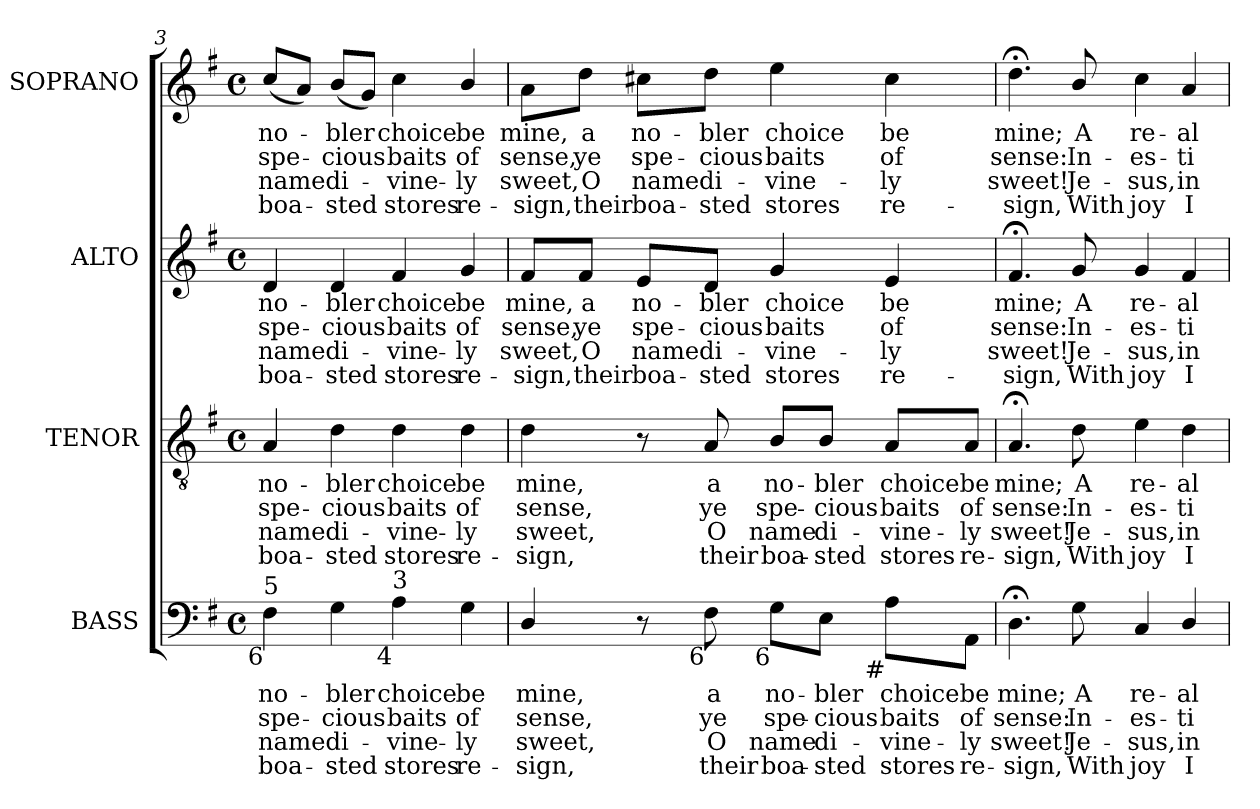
**kern	**text	**text	**text	**text	**kern	**text	**text	**text	**text	**kern	**text	**text	**text	**text	**kern	**text	**text	**text	**text
*part4	*part4	*part4	*part4	*part4	*part3	*part3	*part3	*part3	*part3	*part2	*part2	*part2	*part2	*part2	*part1	*part1	*part1	*part1	*part1
*staff4	*staff4	*staff4	*staff4	*staff4	*staff3	*staff3	*staff3	*staff3	*staff3	*staff2	*staff2	*staff2	*staff2	*staff2	*staff1	*staff1	*staff1	*staff1	*staff1
*I"BASS	*	*	*	*	*I"TENOR	*	*	*	*	*I"ALTO	*	*	*	*	*I"SOPRANO	*	*	*	*
*I'B.	*	*	*	*	*I'T.	*	*	*	*	*I'A.	*	*	*	*	*I'S.	*	*	*	*
*clefF4	*	*	*	*	*clefGv2	*	*	*	*	*clefG2	*	*	*	*	*clefG2	*	*	*	*
*	*	*	*	*	*ITrd7c12	*	*	*	*	*	*	*	*	*	*	*	*	*	*
*k[f#]	*	*	*	*	*k[f#]	*	*	*	*	*k[f#]	*	*	*	*	*k[f#]	*	*	*	*
*G:	*	*	*	*	*G:	*	*	*	*	*G:	*	*	*	*	*G:	*	*	*	*
*M4/4	*	*	*	*	*M4/4	*	*	*	*	*M4/4	*	*	*	*	*M4/4	*	*	*	*
*met(c)	*	*	*	*	*met(c)	*	*	*	*	*met(c)	*	*	*	*	*met(c)	*	*	*	*
=3	=3	=3	=3	=3	=3	=3	=3	=3	=3	=3	=3	=3	=3	=3	=3	=3	=3	=3	=3
!	!LO:LY:b:color=#000000	!LO:LY:b:color=#000000	!LO:LY:b:color=#000000	!LO:LY:b:color=#000000	!	!	!	!	!	!	!	!	!	!	!	!	!	!	!
!	!	!	!	!	!	!LO:LY:b:color=#000000	!LO:LY:b:color=#000000	!LO:LY:b:color=#000000	!LO:LY:b:color=#000000	!	!	!	!	!	!	!	!	!	!
!	!	!	!	!	!	!	!	!	!	!	!LO:LY:b:color=#000000	!LO:LY:b:color=#000000	!LO:LY:b:color=#000000	!LO:LY:b:color=#000000	!	!	!	!	!
!LO:TX:b:rj:t=6	!	!	!	!	!	!	!	!	!	!	!	!	!	!	!	!	!	!	!
!LO:TX:t=5	!	!	!	!	!	!	!	!	!	!	!	!	!	!	!	!	!	!	!
!	!	!	!	!	!	!	!	!	!	!	!	!	!	!	!	!LO:LY:b:color=#000000	!LO:LY:b:color=#000000	!LO:LY:b:color=#000000	!LO:LY:b:color=#000000
4F#i\	no-	spe-	name	boa-	4AAi/	no-	spe-	name	boa-	4di/	no-	spe-	name	boa-	(8cci/L	no-	spe-	name	boa-
.	.	.	.	.	.	.	.	.	.	.	.	.	.	.	8ai/J)	.	.	.	.
!	!LO:LY:b:color=#000000	!LO:LY:b:color=#000000	!LO:LY:b:color=#000000	!LO:LY:b:color=#000000	!	!	!	!	!	!	!	!	!	!	!	!	!	!	!
!	!	!	!	!	!	!LO:LY:b:color=#000000	!LO:LY:b:color=#000000	!LO:LY:b:color=#000000	!LO:LY:b:color=#000000	!	!	!	!	!	!	!	!	!	!
!	!	!	!	!	!	!	!	!	!	!	!LO:LY:b:color=#000000	!LO:LY:b:color=#000000	!LO:LY:b:color=#000000	!LO:LY:b:color=#000000	!	!	!	!	!
!	!	!	!	!	!	!	!	!	!	!	!	!	!	!	!	!LO:LY:b:color=#000000	!LO:LY:b:color=#000000	!LO:LY:b:color=#000000	!LO:LY:b:color=#000000
4Gi\	-bler	-cious	-di-	-sted	4Di\	-bler	-cious	-di-	-sted	4di/	-bler	-cious	-di-	-sted	(8bi/L	-bler	-cious	-di-	-sted
.	.	.	.	.	.	.	.	.	.	.	.	.	.	.	8gi/J)	.	.	.	.
!	!LO:LY:b:color=#000000	!LO:LY:b:color=#000000	!LO:LY:b:color=#000000	!LO:LY:b:color=#000000	!	!	!	!	!	!	!	!	!	!	!	!	!	!	!
!	!	!	!	!	!	!LO:LY:b:color=#000000	!LO:LY:b:color=#000000	!LO:LY:b:color=#000000	!LO:LY:b:color=#000000	!	!	!	!	!	!	!	!	!	!
!	!	!	!	!	!	!	!	!	!	!	!LO:LY:b:color=#000000	!LO:LY:b:color=#000000	!LO:LY:b:color=#000000	!LO:LY:b:color=#000000	!	!	!	!	!
!LO:TX:b:rj:t=4	!	!	!	!	!	!	!	!	!	!	!	!	!	!	!	!	!	!	!
!LO:TX:t=3	!	!	!	!	!	!	!	!	!	!	!	!	!	!	!	!	!	!	!
!	!	!	!	!	!	!	!	!	!	!	!	!	!	!	!	!LO:LY:b:color=#000000	!LO:LY:b:color=#000000	!LO:LY:b:color=#000000	!LO:LY:b:color=#000000
4Ai\	choice	baits	vine-	-stores	4Di\	choice	baits	vine-	-stores	4f#i/	choice	baits	vine-	-stores	4cci\	choice	baits	vine-	-stores
!	!LO:LY:b:color=#000000	!LO:LY:b:color=#000000	!LO:LY:b:color=#000000	!LO:LY:b:color=#000000	!	!	!	!	!	!	!	!	!	!	!	!	!	!	!
!	!	!	!	!	!	!LO:LY:b:color=#000000	!LO:LY:b:color=#000000	!LO:LY:b:color=#000000	!LO:LY:b:color=#000000	!	!	!	!	!	!	!	!	!	!
!	!	!	!	!	!	!	!	!	!	!	!LO:LY:b:color=#000000	!LO:LY:b:color=#000000	!LO:LY:b:color=#000000	!LO:LY:b:color=#000000	!	!	!	!	!
!	!	!	!	!	!	!	!	!	!	!	!	!	!	!	!	!LO:LY:b:color=#000000	!LO:LY:b:color=#000000	!LO:LY:b:color=#000000	!LO:LY:b:color=#000000
4Gi\	be	of	ly	re-	4Di\	be	of	ly	re-	4gi/	be	of	ly	re-	4bi/	be	of	ly	re-
!!LO:LB:g=z
=4	=4	=4	=4	=4	=4	=4	=4	=4	=4	=4	=4	=4	=4	=4	=4	=4	=4	=4	=4
!	!LO:LY:b:color=#000000	!LO:LY:b:color=#000000	!LO:LY:b:color=#000000	!LO:LY:b:color=#000000	!	!	!	!	!	!	!	!	!	!	!	!	!	!	!
!	!	!	!	!	!	!LO:LY:b:color=#000000	!LO:LY:b:color=#000000	!LO:LY:b:color=#000000	!LO:LY:b:color=#000000	!	!	!	!	!	!	!	!	!	!
!	!	!	!	!	!	!	!	!	!	!	!LO:LY:b:color=#000000	!LO:LY:b:color=#000000	!LO:LY:b:color=#000000	!LO:LY:b:color=#000000	!	!	!	!	!
!	!	!	!	!	!	!	!	!	!	!	!	!	!	!	!	!LO:LY:b:color=#000000	!LO:LY:b:color=#000000	!LO:LY:b:color=#000000	!LO:LY:b:color=#000000
4Di/	mine,	sense,	-sweet,	sign,	4Di\	mine,	sense,	-sweet,	sign,	8f#i/L	mine,	sense,	-sweet,	sign,	8ai\L	mine,	sense,	-sweet,	sign,
!	!	!	!	!	!	!	!	!	!	!	!LO:LY:b:color=#000000	!LO:LY:b:color=#000000	!LO:LY:b:color=#000000	!LO:LY:b:color=#000000	!	!	!	!	!
!	!	!	!	!	!	!	!	!	!	!	!	!	!	!	!	!LO:LY:b:color=#000000	!LO:LY:b:color=#000000	!LO:LY:b:color=#000000	!LO:LY:b:color=#000000
.	.	.	.	.	.	.	.	.	.	8f#i/J	a	ye	O	their	8ddi\J	a	ye	O	their
!	!	!	!	!	!	!	!	!	!	!	!LO:LY:b:color=#000000	!LO:LY:b:color=#000000	!LO:LY:b:color=#000000	!LO:LY:b:color=#000000	!	!	!	!	!
!	!	!	!	!	!	!	!	!	!	!	!	!	!	!	!	!LO:LY:b:color=#000000	!LO:LY:b:color=#000000	!LO:LY:b:color=#000000	!LO:LY:b:color=#000000
8r	.	.	.	.	8r	.	.	.	.	8ei/L	no-	spe-	name	boa-	8cc#Xi\L	no-	spe-	name	boa-
!	!LO:LY:b:color=#000000	!LO:LY:b:color=#000000	!LO:LY:b:color=#000000	!LO:LY:b:color=#000000	!	!	!	!	!	!	!	!	!	!	!	!	!	!	!
!	!	!	!	!	!	!LO:LY:b:color=#000000	!LO:LY:b:color=#000000	!LO:LY:b:color=#000000	!LO:LY:b:color=#000000	!	!	!	!	!	!	!	!	!	!
!	!	!	!	!	!	!	!	!	!	!	!LO:LY:b:color=#000000	!LO:LY:b:color=#000000	!LO:LY:b:color=#000000	!LO:LY:b:color=#000000	!	!	!	!	!
!LO:TX:b:rj:t=6	!	!	!	!	!	!	!	!	!	!	!	!	!	!	!	!	!	!	!
!	!	!	!	!	!	!	!	!	!	!	!	!	!	!	!	!LO:LY:b:color=#000000	!LO:LY:b:color=#000000	!LO:LY:b:color=#000000	!LO:LY:b:color=#000000
8F#i\	a	ye	O	their	8AAi/	a	ye	O	their	8di/J	-bler	-cious	-di-	-sted	8ddi\J	-bler	-cious	-di-	-sted
!	!LO:LY:b:color=#000000	!LO:LY:b:color=#000000	!LO:LY:b:color=#000000	!LO:LY:b:color=#000000	!	!	!	!	!	!	!	!	!	!	!	!	!	!	!
!	!	!	!	!	!	!LO:LY:b:color=#000000	!LO:LY:b:color=#000000	!LO:LY:b:color=#000000	!LO:LY:b:color=#000000	!	!	!	!	!	!	!	!	!	!
!	!	!	!	!	!	!	!	!	!	!	!LO:LY:b:color=#000000	!LO:LY:b:color=#000000	!LO:LY:b:color=#000000	!LO:LY:b:color=#000000	!	!	!	!	!
!LO:TX:b:rj:t=6	!	!	!	!	!	!	!	!	!	!	!	!	!	!	!	!	!	!	!
!	!	!	!	!	!	!	!	!	!	!	!	!	!	!	!	!LO:LY:b:color=#000000	!LO:LY:b:color=#000000	!LO:LY:b:color=#000000	!LO:LY:b:color=#000000
8Gi\L	no-	spe-	name	boa-	8BBi/L	no-	spe-	name	boa-	4gi/	choice	baits	vine-	-stores	4eei\	choice	baits	vine-	-stores
!	!LO:LY:b:color=#000000	!LO:LY:b:color=#000000	!LO:LY:b:color=#000000	!LO:LY:b:color=#000000	!	!	!	!	!	!	!	!	!	!	!	!	!	!	!
!	!	!	!	!	!	!LO:LY:b:color=#000000	!LO:LY:b:color=#000000	!LO:LY:b:color=#000000	!LO:LY:b:color=#000000	!	!	!	!	!	!	!	!	!	!
8Ei\J	-bler	-cious	-di-	-sted	8BBi/J	-bler	-cious	-di-	-sted	.	.	.	.	.	.	.	.	.	.
!	!LO:LY:b:color=#000000	!LO:LY:b:color=#000000	!LO:LY:b:color=#000000	!LO:LY:b:color=#000000	!	!	!	!	!	!	!	!	!	!	!	!	!	!	!
!	!	!	!	!	!	!LO:LY:b:color=#000000	!LO:LY:b:color=#000000	!LO:LY:b:color=#000000	!LO:LY:b:color=#000000	!	!	!	!	!	!	!	!	!	!
!	!	!	!	!	!	!	!	!	!	!	!LO:LY:b:color=#000000	!LO:LY:b:color=#000000	!LO:LY:b:color=#000000	!LO:LY:b:color=#000000	!	!	!	!	!
!LO:TX:b:rj:t=#	!	!	!	!	!	!	!	!	!	!	!	!	!	!	!	!	!	!	!
!	!	!	!	!	!	!	!	!	!	!	!	!	!	!	!	!LO:LY:b:color=#000000	!LO:LY:b:color=#000000	!LO:LY:b:color=#000000	!LO:LY:b:color=#000000
8Ai\L	choice	baits	vine-	-stores	8AAi/L	choice	baits	vine-	-stores	4ei/	be	of	ly	re-	4cc#i\	be	of	ly	re-
!	!LO:LY:b:color=#000000	!LO:LY:b:color=#000000	!LO:LY:b:color=#000000	!LO:LY:b:color=#000000	!	!	!	!	!	!	!	!	!	!	!	!	!	!	!
!	!	!	!	!	!	!LO:LY:b:color=#000000	!LO:LY:b:color=#000000	!LO:LY:b:color=#000000	!LO:LY:b:color=#000000	!	!	!	!	!	!	!	!	!	!
8AAi\J	be	of	ly	re-	8AAi/J	be	of	ly	re-	.	.	.	.	.	.	.	.	.	.
=5	=5	=5	=5	=5	=5	=5	=5	=5	=5	=5	=5	=5	=5	=5	=5	=5	=5	=5	=5
!	!LO:LY:b:color=#000000	!LO:LY:b:color=#000000	!LO:LY:b:color=#000000	!LO:LY:b:color=#000000	!	!	!	!	!	!	!	!	!	!	!	!	!	!	!
!	!	!	!	!	!	!LO:LY:b:color=#000000	!LO:LY:b:color=#000000	!LO:LY:b:color=#000000	!LO:LY:b:color=#000000	!	!	!	!	!	!	!	!	!	!
!	!	!	!	!	!	!	!	!	!	!	!LO:LY:b:color=#000000	!LO:LY:b:color=#000000	!LO:LY:b:color=#000000	!LO:LY:b:color=#000000	!	!	!	!	!
!	!	!	!	!	!	!	!	!	!	!	!	!	!	!	!	!LO:LY:b:color=#000000	!LO:LY:b:color=#000000	!LO:LY:b:color=#000000	!LO:LY:b:color=#000000
4.D;i\	mine;	sense:	-sweet!	sign,	4.AA;i/	mine;	sense:	-sweet!	sign,	4.f#;i/	mine;	sense:	-sweet!	sign,	4.dd;i\	mine;	sense:	-sweet!	sign,
!	!LO:LY:b:color=#000000	!LO:LY:b:color=#000000	!LO:LY:b:color=#000000	!LO:LY:b:color=#000000	!	!	!	!	!	!	!	!	!	!	!	!	!	!	!
!	!	!	!	!	!	!LO:LY:b:color=#000000	!LO:LY:b:color=#000000	!LO:LY:b:color=#000000	!LO:LY:b:color=#000000	!	!	!	!	!	!	!	!	!	!
!	!	!	!	!	!	!	!	!	!	!	!LO:LY:b:color=#000000	!LO:LY:b:color=#000000	!LO:LY:b:color=#000000	!LO:LY:b:color=#000000	!	!	!	!	!
!	!	!	!	!	!	!	!	!	!	!	!	!	!	!	!	!LO:LY:b:color=#000000	!LO:LY:b:color=#000000	!LO:LY:b:color=#000000	!LO:LY:b:color=#000000
8Gi\	A	In-	Je-	-With	8Di\	A	In-	Je-	-With	8gi/	A	In-	Je-	-With	8bi/	A	In-	Je-	-With
!	!LO:LY:b:color=#000000	!LO:LY:b:color=#000000	!LO:LY:b:color=#000000	!LO:LY:b:color=#000000	!	!	!	!	!	!	!	!	!	!	!	!	!	!	!
!	!	!	!	!	!	!LO:LY:b:color=#000000	!LO:LY:b:color=#000000	!LO:LY:b:color=#000000	!LO:LY:b:color=#000000	!	!	!	!	!	!	!	!	!	!
!	!	!	!	!	!	!	!	!	!	!	!LO:LY:b:color=#000000	!LO:LY:b:color=#000000	!LO:LY:b:color=#000000	!LO:LY:b:color=#000000	!	!	!	!	!
!	!	!	!	!	!	!	!	!	!	!	!	!	!	!	!	!LO:LY:b:color=#000000	!LO:LY:b:color=#000000	!LO:LY:b:color=#000000	!LO:LY:b:color=#000000
4Ci/	re-	-es-	sus,	joy	4Ei\	re-	-es-	sus,	joy	4gi/	re-	-es-	sus,	joy	4cci\	re-	-es-	sus,	joy
!	!LO:LY:b:color=#000000	!LO:LY:b:color=#000000	!LO:LY:b:color=#000000	!LO:LY:b:color=#000000	!	!	!	!	!	!	!	!	!	!	!	!	!	!	!
!	!	!	!	!	!	!LO:LY:b:color=#000000	!LO:LY:b:color=#000000	!LO:LY:b:color=#000000	!LO:LY:b:color=#000000	!	!	!	!	!	!	!	!	!	!
!	!	!	!	!	!	!	!	!	!	!	!LO:LY:b:color=#000000	!LO:LY:b:color=#000000	!LO:LY:b:color=#000000	!LO:LY:b:color=#000000	!	!	!	!	!
!	!	!	!	!	!	!	!	!	!	!	!	!	!	!	!	!LO:LY:b:color=#000000	!LO:LY:b:color=#000000	!LO:LY:b:color=#000000	!LO:LY:b:color=#000000
4Di/	-al	-ti-	in	I	4Di\	-al	-ti-	in	I	4f#i/	-al	-ti-	in	I	4ai/	-al	-ti-	in	I
=	=	=	=	=	=	=	=	=	=	=	=	=	=	=	=	=	=	=	=
*-	*-	*-	*-	*-	*-	*-	*-	*-	*-	*-	*-	*-	*-	*-	*-	*-	*-	*-	*-
